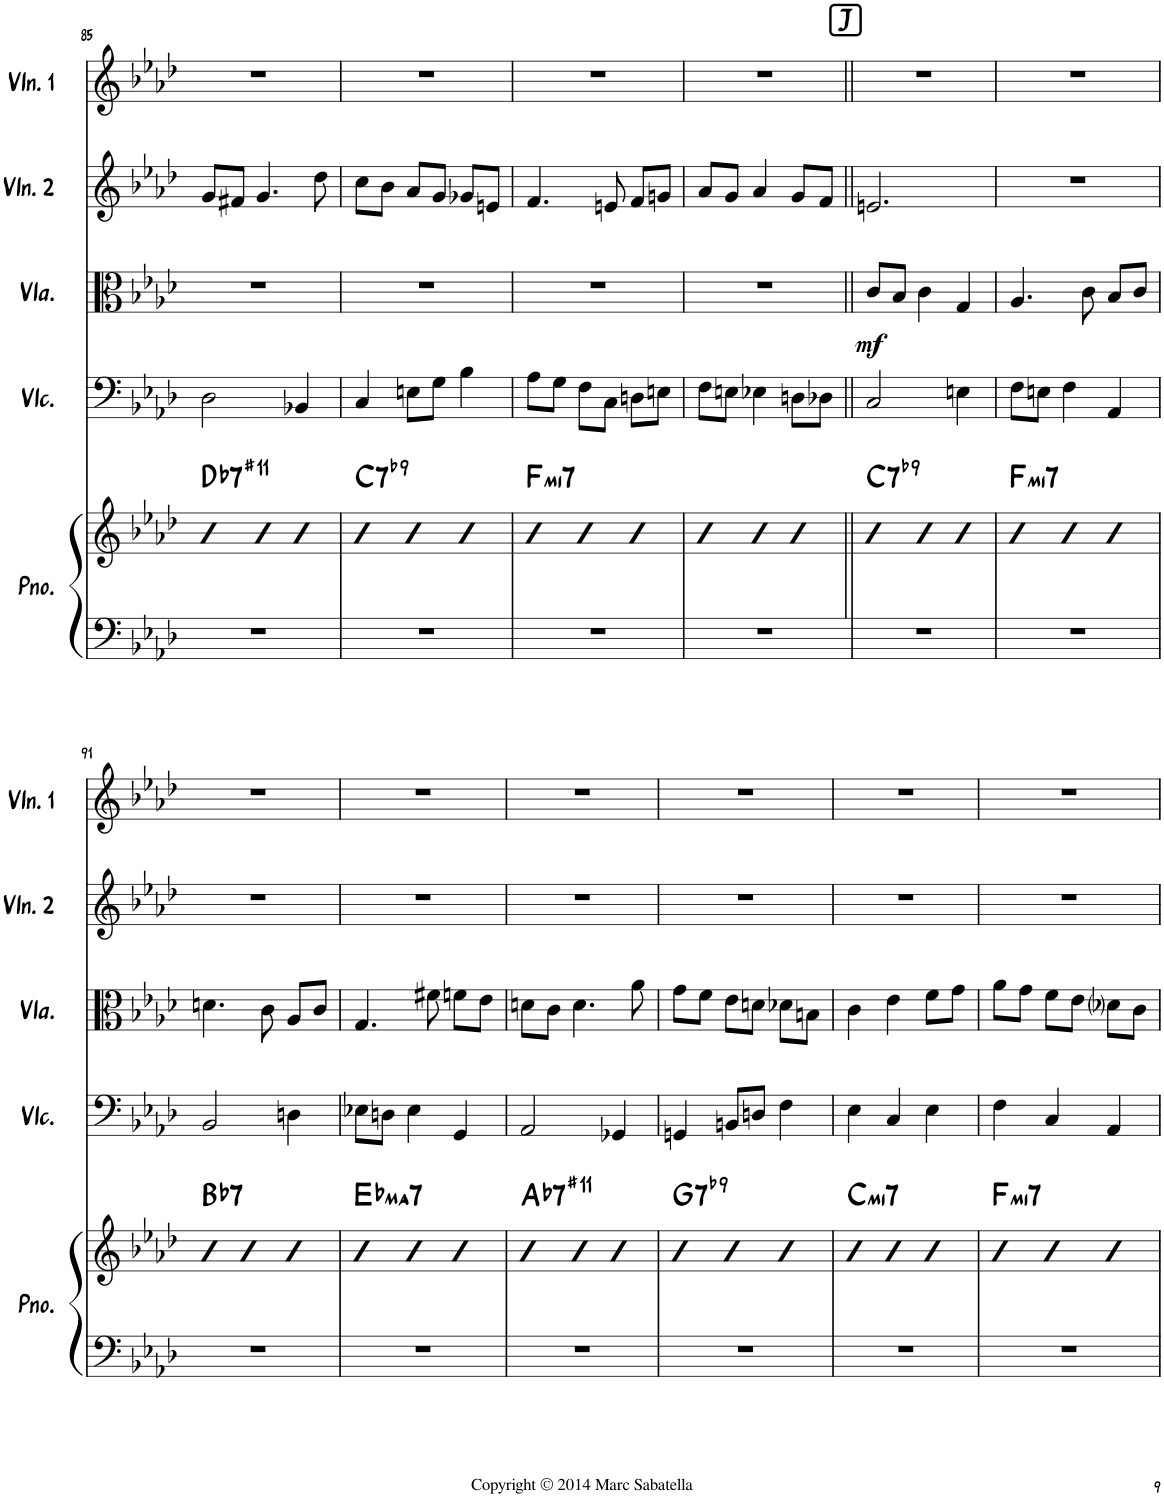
**kern	**kern	**harte	**kern	**kern	**dynam	**kern	**kern
*part5	*part5	*part5	*part4	*part3	*part3	*part2	*part1
*staff6	*staff5	*	*staff4	*staff3	*staff3	*staff2	*staff1
*I"Piano	*	*	*I"Violoncello	*I"Viola	*	*I"Violin 2	*I"Violin 1
*I'Pno.	*	*	*I'Vlc.	*I'Vla.	*	*I'Vln. 2	*I'Vln. 1
!!LO:PB:g=z
*clefF4	*clefG2	*	*clefF4	*clefC3	*	*clefG2	*clefG2
*k[b-e-a-d-]	*k[b-e-a-d-]	*	*k[b-e-a-d-]	*k[b-e-a-d-]	*	*k[b-e-a-d-]	*k[b-e-a-d-]
*M3/4	*M3/4	*	*M3/4	*M3/4	*	*M3/4	*M3/4
=85	=85	=85	=85	=85	=85	=85	=85
!	!	!LO:H:kt=7	!	!	!	!	!
2.r	4b-	Db:7(#11)	2D-\	2.r	.	8g/L	2.r
.	.	.	.	.	.	8f#X/J	.
.	4b-	.	.	.	.	4.g/	.
.	4b-	.	4BB-X/	.	.	.	.
.	.	.	.	.	.	8dd-\	.
=86	=86	=86	=86	=86	=86	=86	=86
!	!	!LO:H:kt=7	!	!	!	!	!
2.r	4b-	C:7(b9)	4C/	2.r	.	8cc\L	2.r
.	.	.	.	.	.	8b-\J	.
.	4b-	.	8En\L	.	.	8a-/L	.
.	.	.	8G\J	.	.	8g/J	.
.	4b-	.	4B-\	.	.	8g-X/L	.
.	.	.	.	.	.	8en/J	.
=87	=87	=87	=87	=87	=87	=87	=87
!	!	!LO:H:kt=mi7	!	!	!	!	!
2.r	4b-	F:min7	8A-\L	2.r	.	4.f/	2.r
.	.	.	8G\J	.	.	.	.
.	4b-	.	8F\L	.	.	.	.
.	.	.	8C\J	.	.	8en/	.
.	4b-	.	8Dn\L	.	.	8f/L	.
.	.	.	8En\J	.	.	8gn/J	.
=88	=88	=88	=88	=88	=88	=88	=88
2.r	4b-	.	8F\L	2.r	.	8a-/L	2.r
.	.	.	8En\J	.	.	8g/J	.
.	4b-	.	4E-X\	.	.	4a-/	.
.	4b-	.	8Dn\L	.	.	8g/L	.
.	.	.	8D-X\J	.	.	8f/J	.
!!LO:REH:place=s1:a:rj:fs=14:t=J
=89||	=89||	=89||	=89||	=89||	=89||	=89||	=89||
!	!	!LO:H:kt=7	!	!	!LO:DY:b	!	!
2.r	4b-	C:7(b9)	2C/	8c/L	mf	2.en/	2.r
.	.	.	.	8B-/J	.	.	.
.	4b-	.	.	4c\	.	.	.
.	4b-	.	4En\	4G/	.	.	.
=90	=90	=90	=90	=90	=90	=90	=90
!	!	!LO:H:kt=mi7	!	!	!	!	!
2.r	4b-	F:min7	8F\L	4.A-/	.	2.r	2.r
.	.	.	8En\J	.	.	.	.
.	4b-	.	4F\	.	.	.	.
.	.	.	.	8c\	.	.	.
.	4b-	.	4AA-/	8B-/L	.	.	.
.	.	.	.	8c/J	.	.	.
!!LO:LB:g=z
=91	=91	=91	=91	=91	=91	=91	=91
!	!	!LO:H:kt=7	!	!	!	!	!
2.r	4b-	Bb:7	2BB-/	4.dn\	.	2.r	2.r
.	4b-	.	.	.	.	.	.
.	.	.	.	8c\	.	.	.
.	4b-	.	4Dn\	8A-/L	.	.	.
.	.	.	.	8c/J	.	.	.
=92	=92	=92	=92	=92	=92	=92	=92
!	!	!LO:H:kt=ma7	!	!	!	!	!
2.r	4b-	Eb:maj7	8E-X\L	4.G/	.	2.r	2.r
.	.	.	8Dn\J	.	.	.	.
.	4b-	.	4E-\	.	.	.	.
.	.	.	.	8f#X\	.	.	.
.	4b-	.	4GG/	8fn\L	.	.	.
.	.	.	.	8e-\J	.	.	.
=93	=93	=93	=93	=93	=93	=93	=93
!	!	!LO:H:kt=7	!	!	!	!	!
2.r	4b-	Ab:7(#11)	2AA-/	8dn\L	.	2.r	2.r
.	.	.	.	8c\J	.	.	.
.	4b-	.	.	4.d\	.	.	.
.	4b-	.	4GG-X/	.	.	.	.
.	.	.	.	8a-\	.	.	.
=94	=94	=94	=94	=94	=94	=94	=94
!	!	!LO:H:kt=7	!	!	!	!	!
2.r	4b-	G:7(b9)	4GGn/	8g\L	.	2.r	2.r
.	.	.	.	8f\J	.	.	.
.	4b-	.	8BBn/L	8e-\L	.	.	.
.	.	.	8Dn/J	8dn\J	.	.	.
.	4b-	.	4F\	8d-X\L	.	.	.
.	.	.	.	8Bn\J	.	.	.
=95	=95	=95	=95	=95	=95	=95	=95
!	!	!LO:H:kt=mi7	!	!	!	!	!
2.r	4b-	C:min7	4E-\	4c\	.	2.r	2.r
.	4b-	.	4C/	4e-\	.	.	.
.	4b-	.	4E-\	8f\L	.	.	.
.	.	.	.	8g\J	.	.	.
=96	=96	=96	=96	=96	=96	=96	=96
!	!	!LO:H:kt=mi7	!	!	!	!	!
2.r	4b-	F:min7	4F\	8a-\L	.	2.r	2.r
.	.	.	.	8g\J	.	.	.
.	4b-	.	4C/	8f\L	.	.	.
.	.	.	.	8e-\J	.	.	.
.	4b-	.	4AA-/	8d-i\L	.	.	.
.	.	.	.	8c\J	.	.	.
=	=	=	=	=	=	=	=
*-	*-	*-	*-	*-	*-	*-	*-
